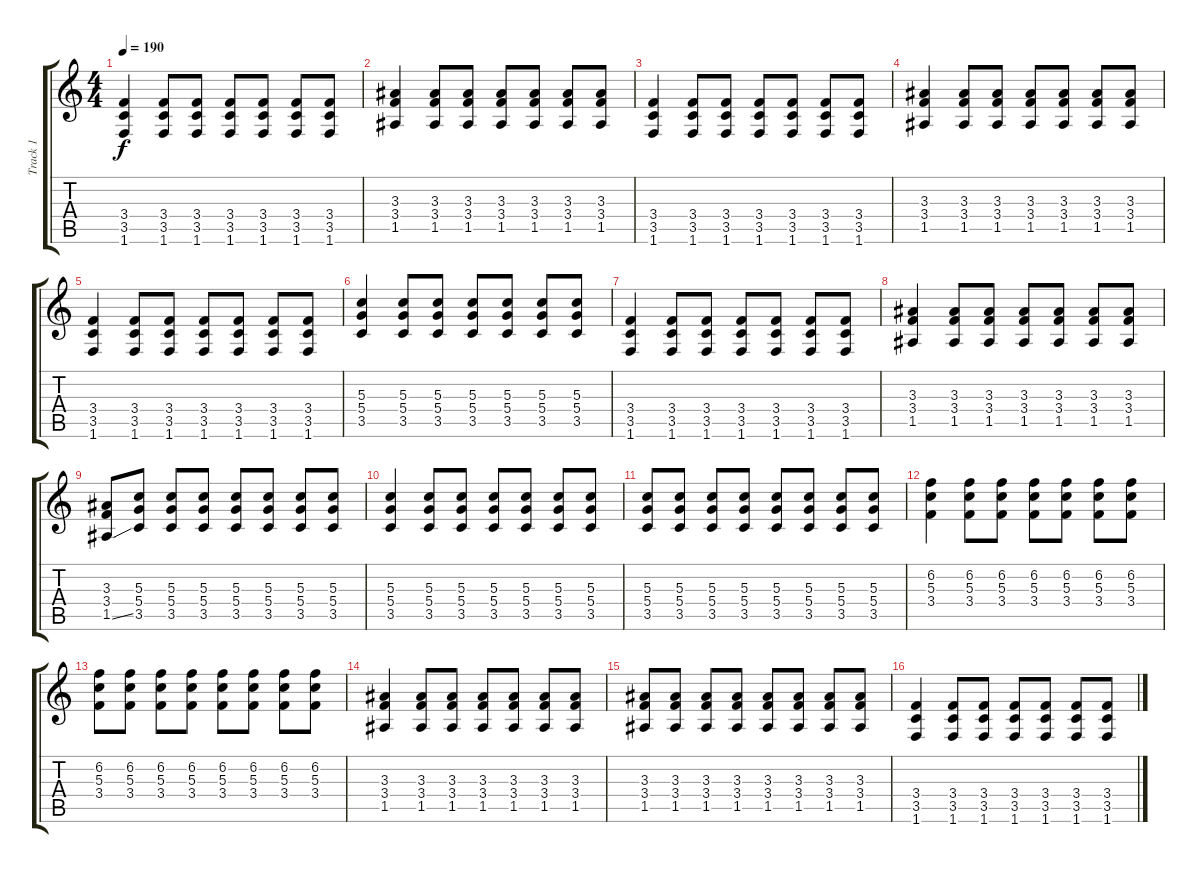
\track ("Track 1" "Track 1") {instrument overdrivenguitar}
\staff {score tabs}
\tuning (E4 B3 G3 D3 A2 E2) {hide}
\ts (4 4)
\tempo 190
\clef g2
\ks c
(3.4 3.5 1.6).4{dy f} (3.4 3.5 1.6).8 (3.4 3.5 1.6).8 (3.4 3.5 1.6).8 (3.4 3.5 1.6).8 (3.4 3.5 1.6).8 (3.4 3.5 1.6).8 |
(3.3 3.4 1.5).4 (3.3 3.4 1.5).8 (3.3 3.4 1.5).8 (3.3 3.4 1.5).8 (3.3 3.4 1.5).8 (3.3 3.4 1.5).8 (3.3 3.4 1.5).8 |
(3.4 3.5 1.6).4 (3.4 3.5 1.6).8 (3.4 3.5 1.6).8 (3.4 3.5 1.6).8 (3.4 3.5 1.6).8 (3.4 3.5 1.6).8 (3.4 3.5 1.6).8 |
(3.3 3.4 1.5).4 (3.3 3.4 1.5).8 (3.3 3.4 1.5).8 (3.3 3.4 1.5).8 (3.3 3.4 1.5).8 (3.3 3.4 1.5).8 (3.3 3.4 1.5).8 |
(3.4 3.5 1.6).4 (3.4 3.5 1.6).8 (3.4 3.5 1.6).8 (3.4 3.5 1.6).8 (3.4 3.5 1.6).8 (3.4 3.5 1.6).8 (3.4 3.5 1.6).8 |
(5.3 5.4 3.5).4 (5.3 5.4 3.5).8 (5.3 5.4 3.5).8 (5.3 5.4 3.5).8 (5.3 5.4 3.5).8 (5.3 5.4 3.5).8 (5.3 5.4 3.5).8 |
(3.4 3.5 1.6).4 (3.4 3.5 1.6).8 (3.4 3.5 1.6).8 (3.4 3.5 1.6).8 (3.4 3.5 1.6).8 (3.4 3.5 1.6).8 (3.4 3.5 1.6).8 |
(3.3 3.4 1.5).4 (3.3 3.4 1.5).8 (3.3 3.4 1.5).8 (3.3 3.4 1.5).8 (3.3 3.4 1.5).8 (3.3 3.4 1.5).8 (3.3 3.4 1.5).8 |
(3.3 3.4 1.5{ss}).8 (5.3 5.4 3.5).8 (5.3 5.4 3.5).8 (5.3 5.4 3.5).8 (5.3 5.4 3.5).8 (5.3 5.4 3.5).8 (5.3 5.4 3.5).8 (5.3 5.4 3.5).8 |
(5.3 5.4 3.5).4 (5.3 5.4 3.5).8 (5.3 5.4 3.5).8 (5.3 5.4 3.5).8 (5.3 5.4 3.5).8 (5.3 5.4 3.5).8 (5.3 5.4 3.5).8 |
(5.3 5.4 3.5).8 (5.3 5.4 3.5).8 (5.3 5.4 3.5).8 (5.3 5.4 3.5).8 (5.3 5.4 3.5).8 (5.3 5.4 3.5).8 (5.3 5.4 3.5).8 (5.3 5.4 3.5).8 |
(6.2 5.3 3.4).4 (6.2 5.3 3.4).8 (6.2 5.3 3.4).8 (6.2 5.3 3.4).8 (6.2 5.3 3.4).8 (6.2 5.3 3.4).8 (6.2 5.3 3.4).8 |
(6.2 5.3 3.4).8 (6.2 5.3 3.4).8 (6.2 5.3 3.4).8 (6.2 5.3 3.4).8 (6.2 5.3 3.4).8 (6.2 5.3 3.4).8 (6.2 5.3 3.4).8 (6.2 5.3 3.4).8 |
(3.3 3.4 1.5).4 (3.3 3.4 1.5).8 (3.3 3.4 1.5).8 (3.3 3.4 1.5).8 (3.3 3.4 1.5).8 (3.3 3.4 1.5).8 (3.3 3.4 1.5).8 |
(3.3 3.4 1.5).8 (3.3 3.4 1.5).8 (3.3 3.4 1.5).8 (3.3 3.4 1.5).8 (3.3 3.4 1.5).8 (3.3 3.4 1.5).8 (3.3 3.4 1.5).8 (3.3 3.4 1.5).8 |
(3.4 3.5 1.6).4 (3.4 3.5 1.6).8 (3.4 3.5 1.6).8 (3.4 3.5 1.6).8 (3.4 3.5 1.6).8 (3.4 3.5 1.6).8 (3.4 3.5 1.6).8
